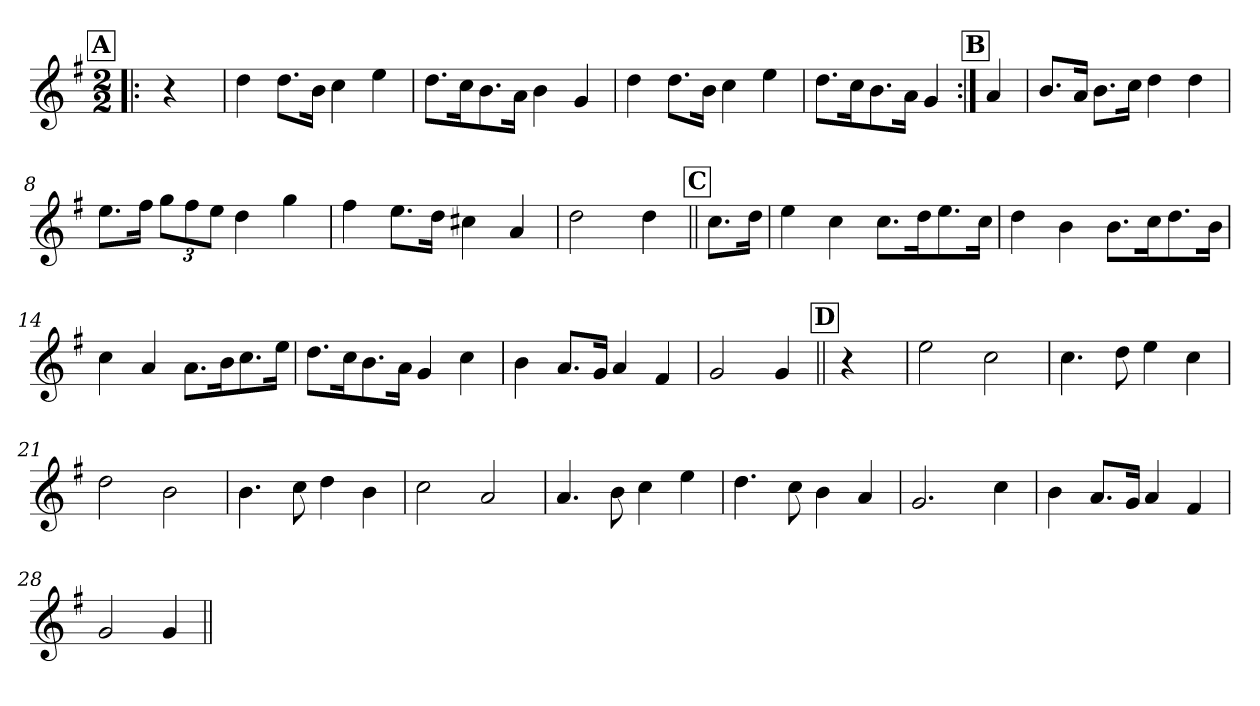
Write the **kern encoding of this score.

**kern
*part1
*staff1
*clefG2
*k[f#]
*G:
*M2/2
*MM200
!!LO:REH:place=s1:a:B:fs=14:t=A
=1!|:
4r
=2
4dd\
8.dd\L
16b\Jk
4cc\
4ee\
=3
8.dd\L
16cc\K
8.b\
16a\Jk
4b\
4g/
=4
4dd\
8.dd\L
16b\Jk
4cc\
4ee\
=5
8.dd\L
16cc\K
8.b\
16a\Jk
4g/
!!LO:REH:place=s1:a:B:fs=14:t=B
=6:|!
4a/
=7
8.b/L
16a/Jk
8.b\L
16cc\Jk
4dd\
4dd\
=8
8.ee\L
16ff#\Jk
*Xbrackettup
12gg\L
12ff#\
12ee\J
4dd\
4gg\
!!LO:LB:g=z
=9
4ff#\
8.ee\L
16dd\Jk
4cc#X\
4a/
=10
2dd\
4dd\
!!LO:REH:place=s1:a:B:fs=14:t=C
=11||
8.cc\L
16dd\Jk
=12
4ee\
4cc\
8.cc\L
16dd\K
8.ee\
16cc\Jk
=13
4dd\
4b\
8.b\L
16cc\K
8.dd\
16b\Jk
=14
4cc\
4a/
8.a\L
16b\K
8.cc\
16ee\Jk
=15
8.dd\L
16cc\K
8.b\
16a\Jk
4g/
4cc\
=16
4b\
8.a/L
16g/Jk
4a/
4f#/
!!LO:LB:g=z
=17
2g/
4g/
!!LO:REH:place=s1:a:B:fs=14:t=D
=18||
4r
=19
2ee\
2cc\
=20
4.cc\
8dd\
4ee\
4cc\
=21
2dd\
2b\
=22
4.b\
8cc\
4dd\
4b\
=23
2cc\
2a/
=24
4.a/
8b\
4cc\
4ee\
=25
4.dd\
8cc\
4b\
4a/
=26
2.g/
4cc\
=27
4b\
8.a/L
16g/Jk
4a/
4f#/
=28
2g/
4g/
=||
*-
